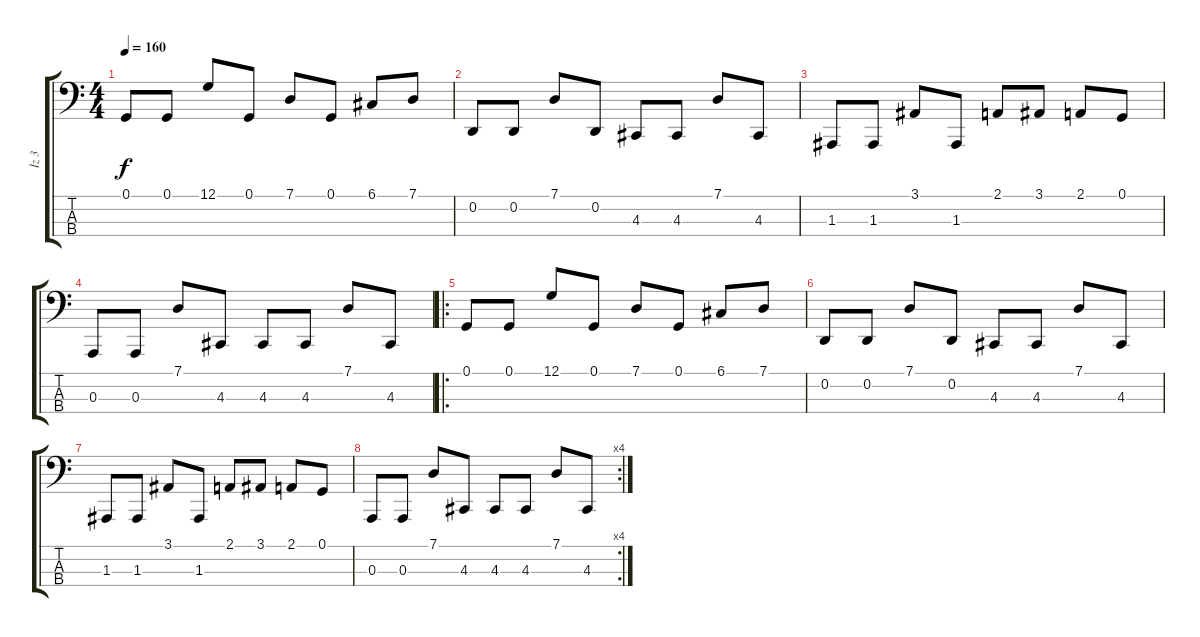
\track ("İz 3" "İz 3") {instrument lead2sawtooth}
\staff {score tabs}
\tuning (G2 D2 A1 E1) {hide}
\ts (4 4)
\tempo 160
\clef f4
\ks c
0.1.8{dy f} 0.1.8 12.1.8 0.1.8 7.1.8 0.1.8 6.1.8 7.1.8 |
0.2.8 0.2.8 7.1.8 0.2.8 4.3.8 4.3.8 7.1.8 4.3.8 |
1.3.8 1.3.8 3.1.8 1.3.8 2.1.8 3.1.8 2.1.8 0.1.8 |
0.3.8 0.3.8 7.1.8 4.3.8 4.3.8 4.3.8 7.1.8 4.3.8 |
\ro
0.1.8 0.1.8 12.1.8 0.1.8 7.1.8 0.1.8 6.1.8 7.1.8 |
0.2.8 0.2.8 7.1.8 0.2.8 4.3.8 4.3.8 7.1.8 4.3.8 |
1.3.8 1.3.8 3.1.8 1.3.8 2.1.8 3.1.8 2.1.8 0.1.8 |
\rc 4
0.3.8 0.3.8 7.1.8 4.3.8 4.3.8 4.3.8 7.1.8 4.3.8
